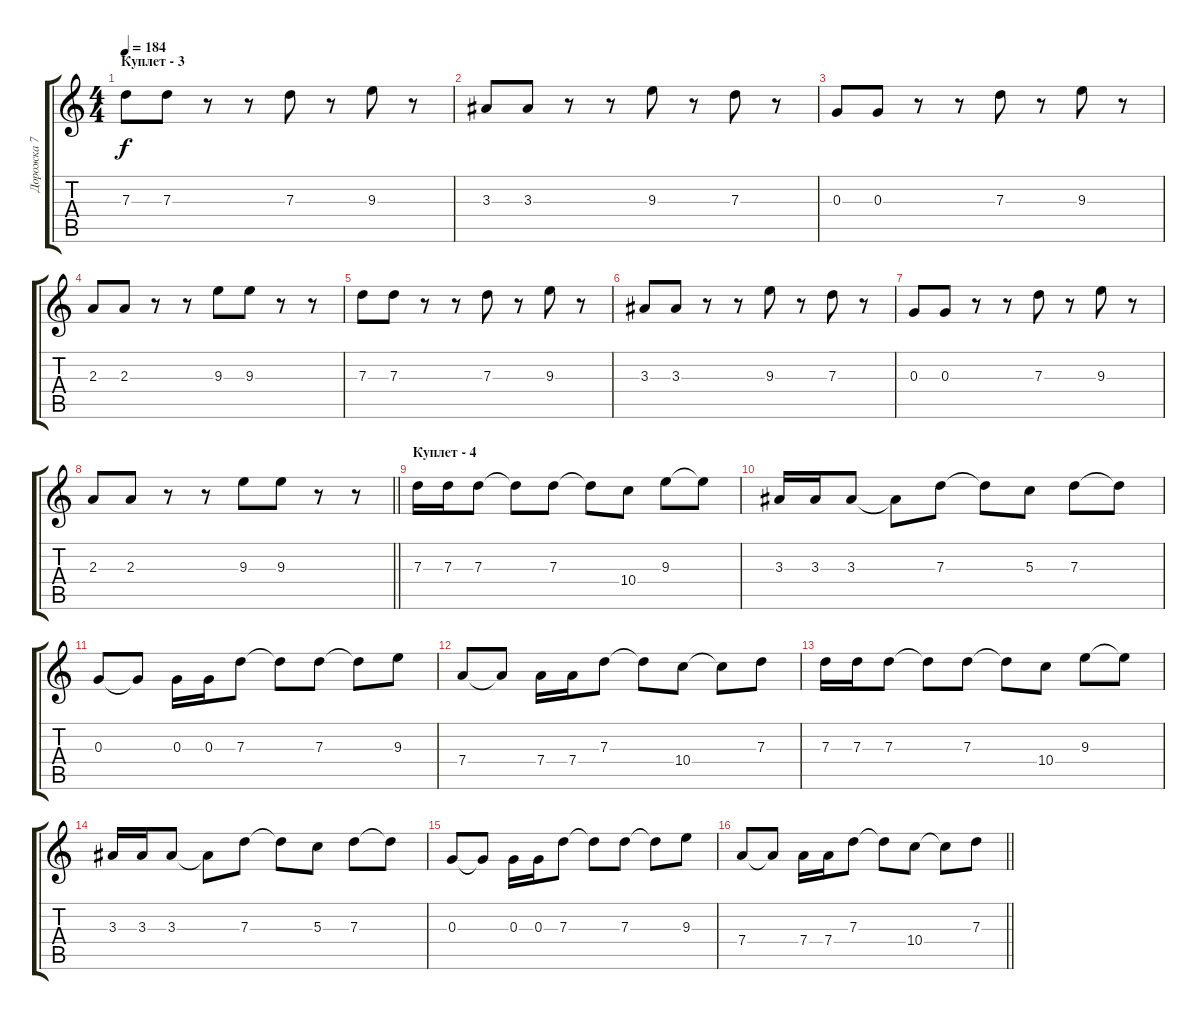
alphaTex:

\track ("Дорожка 7" "Дорожка 7") {instrument overdrivenguitar}
\staff {score tabs}
\tuning (E4 B3 G3 D3 A2 E2) {hide}
\ts (4 4)
\section ("" "Куплет - 3")
\tempo 184
\clef g2
\ks c
7.3.8{dy f} 7.3.8 r.8 r.8 7.3.8 r.8 9.3.8 r.8 |
3.3.8 3.3.8 r.8 r.8 9.3.8 r.8 7.3.8 r.8 |
0.3.8 0.3.8 r.8 r.8 7.3.8 r.8 9.3.8 r.8 |
2.3.8 2.3.8 r.8 r.8 9.3.8 9.3.8 r.8 r.8 |
7.3.8 7.3.8 r.8 r.8 7.3.8 r.8 9.3.8 r.8 |
3.3.8 3.3.8 r.8 r.8 9.3.8 r.8 7.3.8 r.8 |
0.3.8 0.3.8 r.8 r.8 7.3.8 r.8 9.3.8 r.8 |
\barLineRight lightlight
2.3.8 2.3.8 r.8 r.8 9.3.8 9.3.8 r.8 r.8 |
\section ("" "Куплет - 4")
7.3.16 7.3.16 7.3.8 7.3{t}.8 7.3.8 7.3{t}.8 10.4.8 9.3.8 9.3{t}.8 |
3.3.16 3.3.16 3.3.8 3.3{t}.8 7.3.8 7.3{t}.8 5.3.8 7.3.8 7.3{t}.8 |
0.3.8 0.3{t}.8 0.3.16 0.3.16 7.3.8 7.3{t}.8 7.3.8 7.3{t}.8 9.3.8 |
7.4.8 7.4{t}.8 7.4.16 7.4.16 7.3.8 7.3{t}.8 10.4.8 10.4{t}.8 7.3.8 |
7.3.16 7.3.16 7.3.8 7.3{t}.8 7.3.8 7.3{t}.8 10.4.8 9.3.8 9.3{t}.8 |
3.3.16 3.3.16 3.3.8 3.3{t}.8 7.3.8 7.3{t}.8 5.3.8 7.3.8 7.3{t}.8 |
0.3.8 0.3{t}.8 0.3.16 0.3.16 7.3.8 7.3{t}.8 7.3.8 7.3{t}.8 9.3.8 |
\barLineRight lightlight
7.4.8 7.4{t}.8 7.4.16 7.4.16 7.3.8 7.3{t}.8 10.4.8 10.4{t}.8 7.3.8
